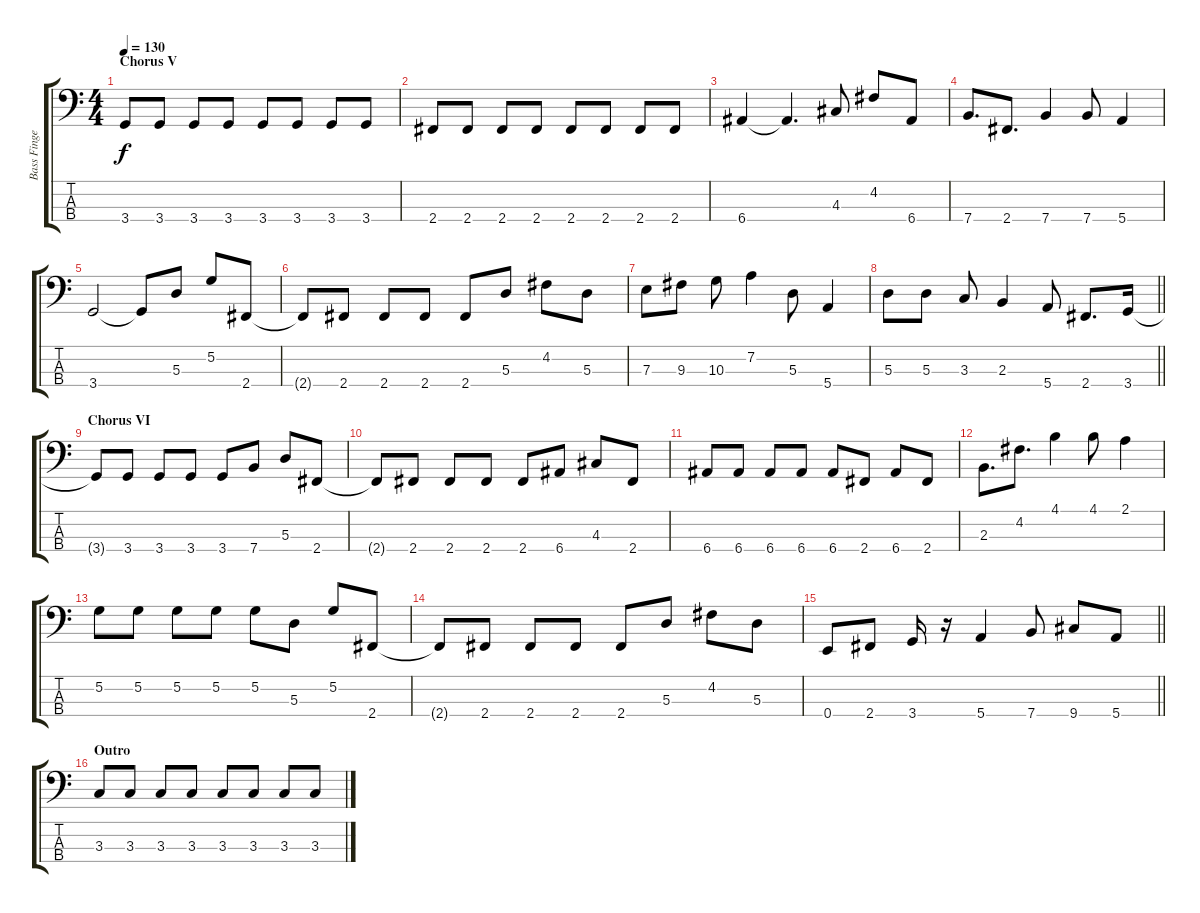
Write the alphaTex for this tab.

\track ("Bass Finger" "Bass Finge") {instrument electricbassfinger}
\staff {score tabs}
\tuning (G2 D2 A1 E1) {hide}
\ts (4 4)
\section ("" "Chorus V")
\tempo 130
\clef f4
\ks c
3.4{t}.8{dy f} 3.4.8 3.4.8 3.4.8 3.4.8 3.4.8 3.4.8 3.4.8 |
2.4.8 2.4.8 2.4.8 2.4.8 2.4.8 2.4.8 2.4.8 2.4.8 |
6.4.4 6.4{t}.4{d} 4.3.8 4.2.8 6.4.8 |
7.4.8{d} 2.4.8{d} 7.4.4 7.4.8 5.4.4 |
3.4.2 3.4{t}.8 5.3.8 5.2.8 2.4.8 |
2.4{t}.8 2.4.8 2.4.8 2.4.8 2.4.8 5.3.8 4.2.8 5.3.8 |
7.3.8 9.3.8 10.3.8 7.2.4 5.3.8 5.4.4 |
\barLineRight lightlight
5.3.8 5.3.8 3.3.8 2.3.4 5.4.8 2.4.8{d} 3.4.16 |
\section ("" "Chorus VI")
3.4{t}.8 3.4.8 3.4.8 3.4.8 3.4.8 7.4.8 5.3.8 2.4.8 |
2.4{t}.8 2.4.8 2.4.8 2.4.8 2.4.8 6.4.8 4.3.8 2.4.8 |
6.4.8 6.4.8 6.4.8 6.4.8 6.4.8 2.4.8 6.4.8 2.4.8 |
2.3.8{d} 4.2.8{d} 4.1.4 4.1.8 2.1.4 |
5.2.8 5.2.8 5.2.8 5.2.8 5.2.8 5.3.8 5.2.8 2.4.8 |
2.4{t}.8 2.4.8 2.4.8 2.4.8 2.4.8 5.3.8 4.2.8 5.3.8 |
\barLineRight lightlight
0.4.8 2.4.8 3.4.16 r.16 5.4.4 7.4.8 9.4.8 5.4.8 |
\section ("" "Outro")
3.3.8 3.3.8 3.3.8 3.3.8 3.3.8 3.3.8 3.3.8 3.3.8
